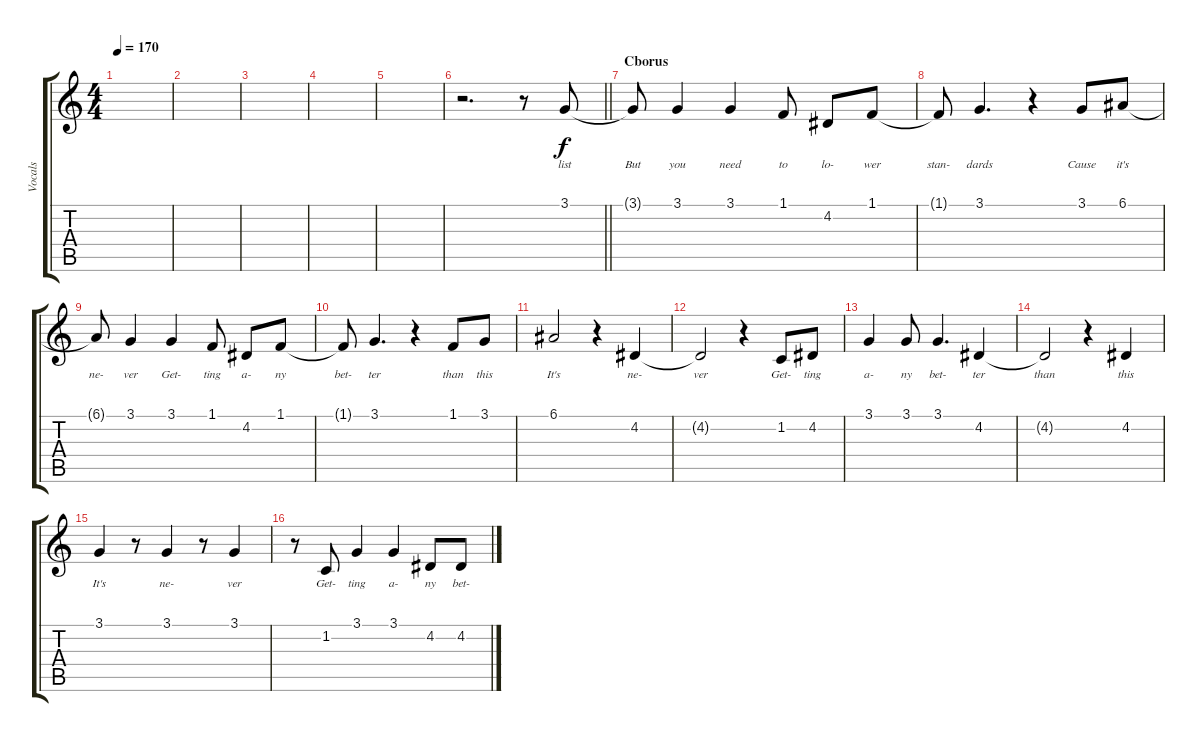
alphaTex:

\track ("Vocals" "Vocals") {instrument bassoon}
\staff {score tabs}
\tuning (E4 B3 G3 D3 A2 E2) {hide}
\ts (4 4)
\tempo 170
\clef g2
\ks c
|
|
|
|
|
\barLineRight lightlight
r.2{d} r.8 3.1.8{lyrics (0 "list") lyrics (1 "") lyrics (2 "") lyrics (3 "") lyrics (4 "")} |
\section ("" "Cborus")
3.1{t}.8{lyrics (0 "But") lyrics (1 "") lyrics (2 "") lyrics (3 "") lyrics (4 "")} 3.1.4{lyrics (0 "you") lyrics (1 "") lyrics (2 "") lyrics (3 "") lyrics (4 "")} 3.1.4{lyrics (0 "need") lyrics (1 "") lyrics (2 "") lyrics (3 "") lyrics (4 "")} 1.1.8{lyrics (0 "to") lyrics (1 "") lyrics (2 "") lyrics (3 "") lyrics (4 "")} 4.2.8{lyrics (0 "lo-") lyrics (1 "") lyrics (2 "") lyrics (3 "") lyrics (4 "")} 1.1.8{lyrics (0 "wer") lyrics (1 "") lyrics (2 "") lyrics (3 "") lyrics (4 "")} |
1.1{t}.8{lyrics (0 "stan-") lyrics (1 "") lyrics (2 "") lyrics (3 "") lyrics (4 "")} 3.1.4{d lyrics (0 "dards") lyrics (1 "") lyrics (2 "") lyrics (3 "") lyrics (4 "")} r.4 3.1.8{lyrics (0 "Cause") lyrics (1 "") lyrics (2 "") lyrics (3 "") lyrics (4 "")} 6.1.8{lyrics (0 "it's") lyrics (1 "") lyrics (2 "") lyrics (3 "") lyrics (4 "")} |
6.1{t}.8{lyrics (0 "ne-") lyrics (1 "") lyrics (2 "") lyrics (3 "") lyrics (4 "")} 3.1.4{lyrics (0 "ver") lyrics (1 "") lyrics (2 "") lyrics (3 "") lyrics (4 "")} 3.1.4{lyrics (0 "Get-") lyrics (1 "") lyrics (2 "") lyrics (3 "") lyrics (4 "")} 1.1.8{lyrics (0 "ting") lyrics (1 "") lyrics (2 "") lyrics (3 "") lyrics (4 "")} 4.2.8{lyrics (0 "a-") lyrics (1 "") lyrics (2 "") lyrics (3 "") lyrics (4 "")} 1.1.8{lyrics (0 "ny") lyrics (1 "") lyrics (2 "") lyrics (3 "") lyrics (4 "")} |
1.1{t}.8{lyrics (0 "bet-") lyrics (1 "") lyrics (2 "") lyrics (3 "") lyrics (4 "")} 3.1.4{d lyrics (0 "ter") lyrics (1 "") lyrics (2 "") lyrics (3 "") lyrics (4 "")} r.4 1.1.8{lyrics (0 "than") lyrics (1 "") lyrics (2 "") lyrics (3 "") lyrics (4 "")} 3.1.8{lyrics (0 "this") lyrics (1 "") lyrics (2 "") lyrics (3 "") lyrics (4 "")} |
6.1.2{lyrics (0 "It's") lyrics (1 "") lyrics (2 "") lyrics (3 "") lyrics (4 "")} r.4 4.2.4{lyrics (0 "ne-") lyrics (1 "") lyrics (2 "") lyrics (3 "") lyrics (4 "")} |
4.2{t}.2{lyrics (0 "ver") lyrics (1 "") lyrics (2 "") lyrics (3 "") lyrics (4 "")} r.4 1.2.8{lyrics (0 "Get-") lyrics (1 "") lyrics (2 "") lyrics (3 "") lyrics (4 "")} 4.2.8{lyrics (0 "ting") lyrics (1 "") lyrics (2 "") lyrics (3 "") lyrics (4 "")} |
3.1.4{lyrics (0 "a-") lyrics (1 "") lyrics (2 "") lyrics (3 "") lyrics (4 "")} 3.1.8{lyrics (0 "ny") lyrics (1 "") lyrics (2 "") lyrics (3 "") lyrics (4 "")} 3.1.4{d lyrics (0 "bet-") lyrics (1 "") lyrics (2 "") lyrics (3 "") lyrics (4 "")} 4.2.4{lyrics (0 "ter") lyrics (1 "") lyrics (2 "") lyrics (3 "") lyrics (4 "")} |
4.2{t}.2{lyrics (0 "than") lyrics (1 "") lyrics (2 "") lyrics (3 "") lyrics (4 "")} r.4 4.2.4{lyrics (0 "this") lyrics (1 "") lyrics (2 "") lyrics (3 "") lyrics (4 "")} |
3.1.4{lyrics (0 "It's") lyrics (1 "") lyrics (2 "") lyrics (3 "") lyrics (4 "")} r.8 3.1.4{lyrics (0 "ne-") lyrics (1 "") lyrics (2 "") lyrics (3 "") lyrics (4 "")} r.8 3.1.4{lyrics (0 "ver") lyrics (1 "") lyrics (2 "") lyrics (3 "") lyrics (4 "")} |
r.8 1.2.8{lyrics (0 "Get-") lyrics (1 "") lyrics (2 "") lyrics (3 "") lyrics (4 "")} 3.1.4{lyrics (0 "ting") lyrics (1 "") lyrics (2 "") lyrics (3 "") lyrics (4 "")} 3.1.4{lyrics (0 "a-") lyrics (1 "") lyrics (2 "") lyrics (3 "") lyrics (4 "")} 4.2.8{lyrics (0 "ny") lyrics (1 "") lyrics (2 "") lyrics (3 "") lyrics (4 "")} 4.2.8{lyrics (0 "bet-") lyrics (1 "") lyrics (2 "") lyrics (3 "") lyrics (4 "")}
